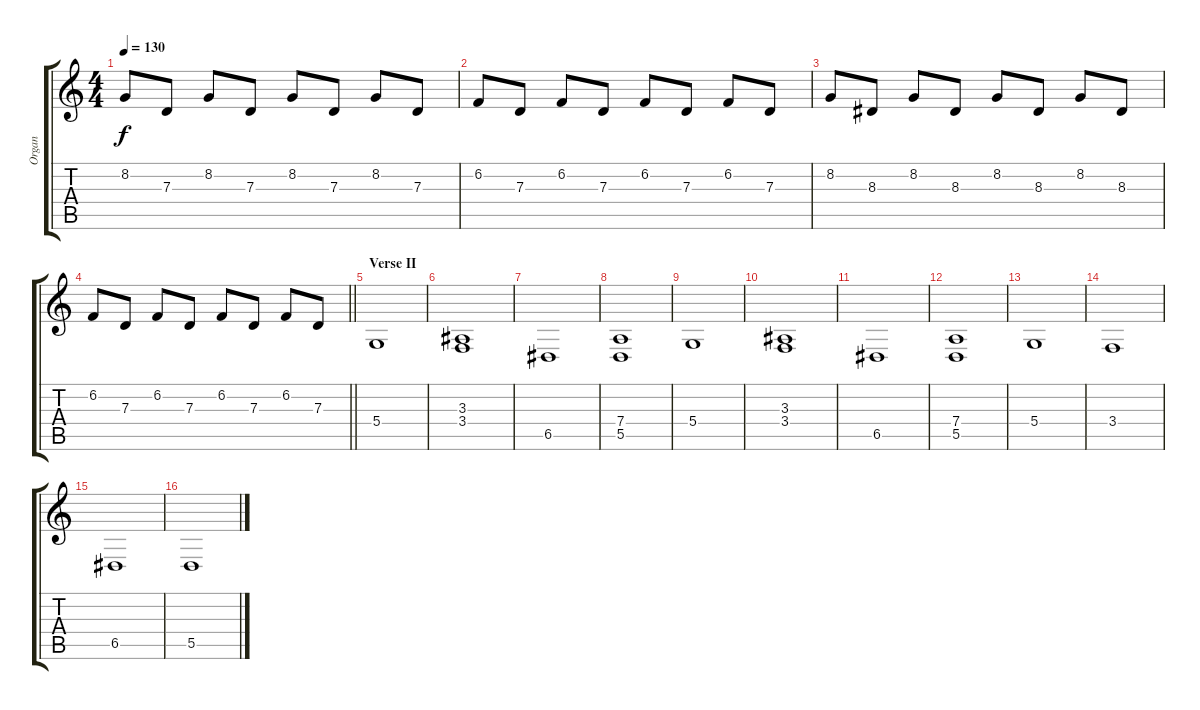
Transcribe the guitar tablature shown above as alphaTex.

\track ("Organ" "Organ") {instrument churchorgan}
\staff {score tabs}
\tuning (E4 B3 G3 D3 A2 E2) {hide}
\ts (4 4)
\tempo 130
\clef g2
\ks c
8.2.8{dy f} 7.3.8 8.2.8 7.3.8 8.2.8 7.3.8 8.2.8 7.3.8 |
6.2.8 7.3.8 6.2.8 7.3.8 6.2.8 7.3.8 6.2.8 7.3.8 |
8.2.8 8.3.8 8.2.8 8.3.8 8.2.8 8.3.8 8.2.8 8.3.8 |
\barLineRight lightlight
6.2.8 7.3.8 6.2.8 7.3.8 6.2.8 7.3.8 6.2.8 7.3.8 |
\section ("" "Verse II")
5.4.1{volume 5} |
(3.3 3.4).1 |
6.5.1 |
(7.4 5.5).1 |
5.4.1 |
(3.3 3.4).1 |
6.5.1 |
(7.4 5.5).1 |
5.4.1 |
3.4.1 |
6.5.1 |
5.5.1
